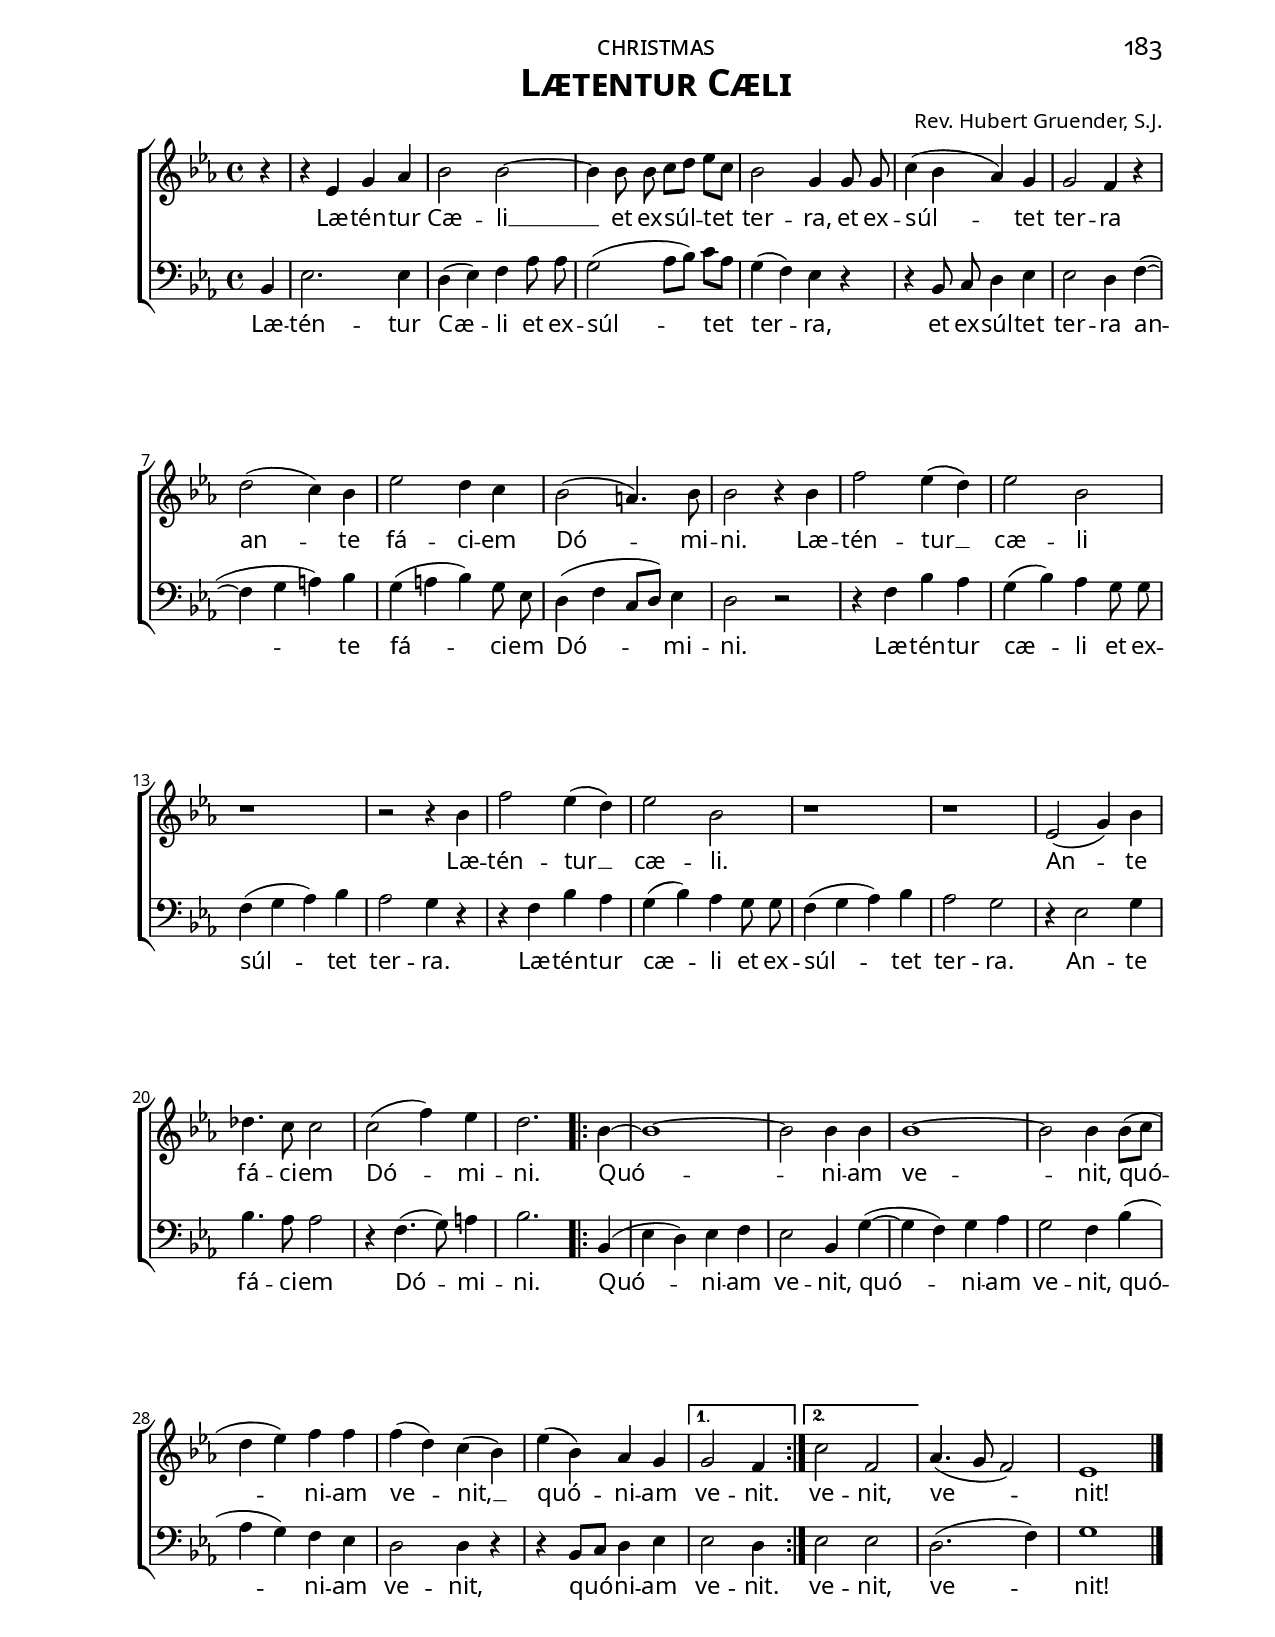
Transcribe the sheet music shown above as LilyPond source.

\include "util.ly"
\version "2.14.2"
#(set-global-staff-size 18) \paper{ #(define fonts (make-pango-font-tree "Garamond Premier Pro" "Garamond Premier Pro" "Garamond Premier Pro" (/ 18 20))) }
\header {
  title = \markup{\override #'(font-name . "Garamond Premier Pro Semibold"){ \abs-fontsize #18 \smallCapsOldStyle"Lætentur Cæli"}}
  composer = \markup\oldStyleNum"Rev. Hubert Gruender, S.J."
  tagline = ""
}
\paper {
  %print-all-headers = ##t
  paper-height = 11\in
  paper-width = 8.5\in
  indent = 0\in
  %system-system-spacing = #'((basic-distance . 10) (padding . 0))
  %system-system-spacing =
  %  #'((basic-distance . 0)
  %     (minimum-distance . 0)
  %     (padding . -0.35)
  %     (stretchability . 100))
  ragged-last-bottom = ##f
  ragged-bottom = ##f
  two-sided = ##t
  inner-margin = 1\in
  outer-margin = 0.75\in
  top-margin = 0.26\in
  bottom-margin = 0.25\in
  first-page-number = #183
  print-first-page-number = ##t
  headerLine = \markup{\override #'(font-name . "Garamond Premier Pro") \smallCapsOldStyle"christmas"}
  oddHeaderMarkup = \markup\fill-line{
     \override #'(font-name . "Garamond Premier Pro")\abs-fontsize #12.5
     \combine 
        \fill-line{"" \on-the-fly #print-page-number-check-first
        \oldStylePageNum""
        }
        \fill-line{\headerLine}
  }
  evenHeaderMarkup = \markup {
     \override #'(font-name . "Garamond Premier Pro")\abs-fontsize #12.5
     \combine
        \on-the-fly #print-page-number-check-first
        \oldStylePageNum""
        \fill-line{\headerLine}
  }
}
global = {
  \key ees \major
  \time 4/4
  \autoBeamOff
  \override DynamicLineSpanner #'staff-padding = #0.0
  \override DynamicLineSpanner #'Y-extent = #'(-1 . 1)
}

sopMusic = \relative c' {
  \oneVoice
  \partial 4 r4 |
  r4 ees g aes |
  bes2 bes~ |
  bes4 bes8 bes c[ d] ees[ c] |
  bes2 g4 g8 g |
  c4( bes aes) g |
  g2 f4 r |
  
  d'2( c4) bes |
  ees2 d4 c |
  bes2( a4.) bes8 |
  bes2 r4 bes |
  f'2 ees4( d) |
  ees2 bes |
  r1 |
  
  r2 r4 bes |
  f'2 ees4( d) |
  ees2 bes |
  r1 |
  r1 |
  ees,2( g4) bes |
  des4. c8 c2 |
  
  c2( f4) ees |
  \partial 2. d2. \repeat volta 2 {
    \partial 4 bes4~ |
    bes1~ |
    bes2 bes4 bes |
    bes1~ |
    bes2 bes4 bes8([ c] |
    d4 ees) f f |
    
    f( d) c4( bes) |
    ees( bes) aes g |
  }
  \alternative {
    {
      \partial 2. g2 f4 |
    }
    {
      c'2 f, |
    }
  }
  aes4.( g8 f2) |
  ees1 \bar "|."
  
}
sopWords = \lyricmode {
  Læ -- tén -- tur Cæ -- li __ et ex -- súl -- tet ter -- ra,
  et ex -- súl -- tet ter -- ra
  an -- te fá -- ci -- em Dó -- mi -- ni.
  Læ -- tén -- tur __ cæ -- li
  
  Læ -- tén -- tur __ cæ -- li.
  An -- te fá -- ci -- em Dó -- mi -- ni.
  Quó -- ni -- am ve -- nit,
  quó -- ni -- am ve -- nit, __
  quó -- ni -- am ve -- nit.
  
  ve -- nit, ve -- nit!
}

bassMusic = \relative c {
  \oneVoice
  \partial 4 bes4 |
  ees2. ees4 |
  d4( ees) f aes8 aes |
  g2( aes8[ bes]) c[ aes] |
  g4( f) ees r4 |
  r bes8 c d4 ees |
  ees2 d4 f(~ |
  
  f g a) bes |
  g( a bes) g8 ees |
  d4( f c8[ d]) ees4 |
  d2 r |
  r4 f bes aes |
  g( bes) aes g8 g |
  f4( g aes) bes |
  
  aes2 g4 r |
  r f bes aes |
  g( bes) aes g8 g |
  f4( g aes) bes |
  aes2 g |
  r4 ees2 g4 |
  bes4. aes8 aes2 |
  
  r4 f4.( g8) a4 |
  \partial 2. bes2. |
  \repeat volta 2 {
    \partial 4 bes,4( |
    ees4 d) ees f |
    ees2 bes4 g'4~(  |
    g f) g aes |
    g2 f4 bes( |
    aes g) f ees |
    
    d2 d4 r |
    r bes8[ c] d4 ees |    
  }
  \alternative {
    {
      \partial 2. ees2 d4
    }
    {
      ees2 ees
    }
  }
  d2.( f4) |
  g1 \bar "|."
}
bassWords = \lyricmode {
  Læ -- tén -- tur Cæ -- li et ex -- súl -- tet ter -- ra,
  et ex -- súl -- tet ter -- ra
  an -- te fá -- ci -- em Dó -- mi -- ni.
  Læ -- tén -- tur cæ -- li et ex -- súl -- tet ter -- ra.
  
  Læ -- tén -- tur cæ -- li et ex -- súl -- tet ter -- ra.
  An -- te fá -- ci -- em Dó -- mi -- ni.
  Quó -- ni -- am ve -- nit,
  quó -- ni -- am ve -- nit,
  quó -- ni -- am ve -- nit,
  quó -- ni -- am ve -- nit.
  
  ve -- nit, ve -- nit!
}

pianoRH = \relative c' {
  
}
pianoLH = \relative c' {
  
}

\score {
  <<
   \new ChoirStaff <<
    \new Staff = women <<
      \new Voice = "sopranos" { \global \sopMusic }
    >>
    \new Lyrics \with { alignBelowContext = #"women" } \lyricsto "sopranos" \sopWords
   \new Staff = men <<
      \clef bass
      \new Voice = "basses" { \global \bassMusic }
    >>
    %\new Lyrics \with { alignAboveContext = #"men" \override VerticalAxisGroup #'nonstaff-relatedstaff-spacing = #'((basic-distance . 1)) } \lyricsto "tenors" \tenorWords
    \new Lyrics \with { alignBelowContext = #"men" } \lyricsto "basses" \bassWords
  >>
%    \new PianoStaff << \new Staff { \new Voice { \pianoRH } } \new Staff { \clef "bass" \pianoLH } >>
  >>
  \layout {
  \context {
    \Lyrics
    \override LyricText #'font-size = #1.3
  }
    \context {
      \Score
      %\override SpacingSpanner #'base-shortest-duration = #(ly:make-moment 1 8)
      %\override SpacingSpanner #'common-shortest-duration = #(ly:make-moment 1 4)
    }
    \context {
      % Remove all empty staves
      % \Staff \RemoveEmptyStaves \override VerticalAxisGroup #'remove-first = ##t
    }
    \context {
      \Lyrics
      \override LyricText #'X-offset = #center-on-word
    }
  }
}

